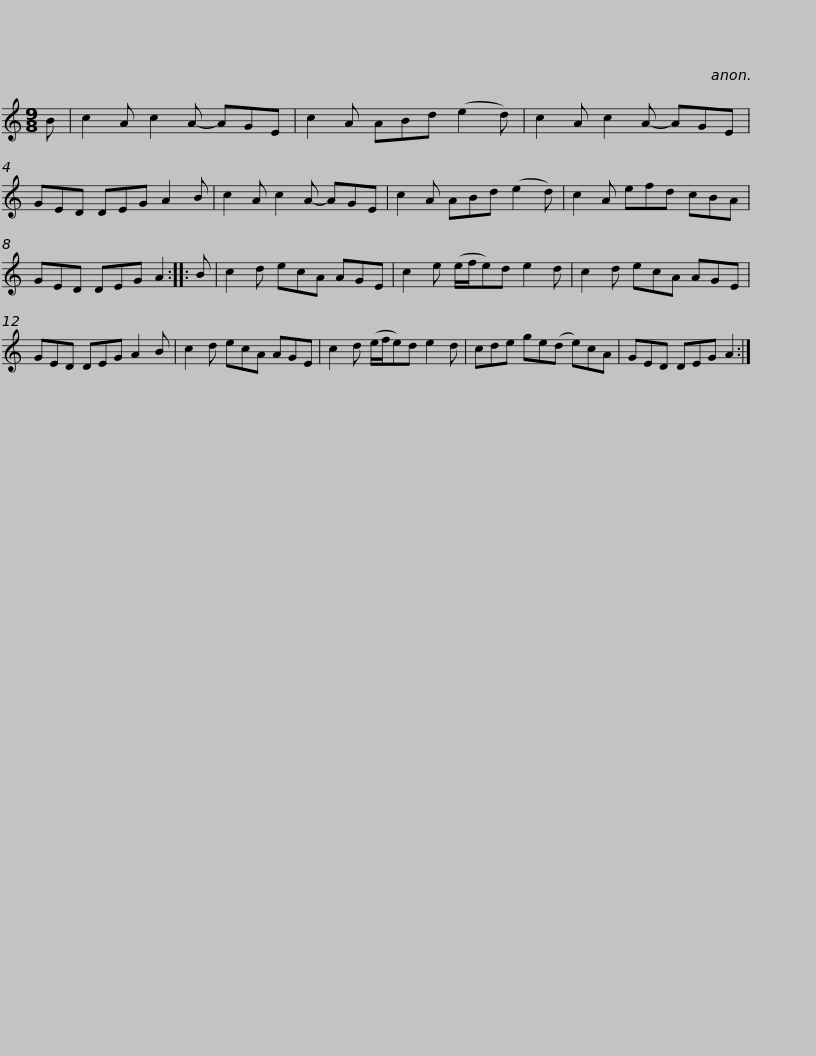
X:1
L:1/8
M:9/8
I:linebreak $
K:C
V:1 treble
V:1
 B | c2 A c2 A- AGE | c2 A ABd (e2 d) | c2 A c2 A- AGE | GED DEG A2 B | %5
 c2 A c2 A- AGE |$ c2 A ABd (e2 d) | c2 A efd cBA | GED DEG A2 :: B | %10
 c2 d ecA AGE | c2 e (e/f/e)d e2 d |$ c2 d ecA AGE | GED DEG A2 B | c2 d ecA AGE | %15
 c2 d (e/f/e)d e2 d | cde ge(d e)cA |$ GED DEG A2 :| %18
